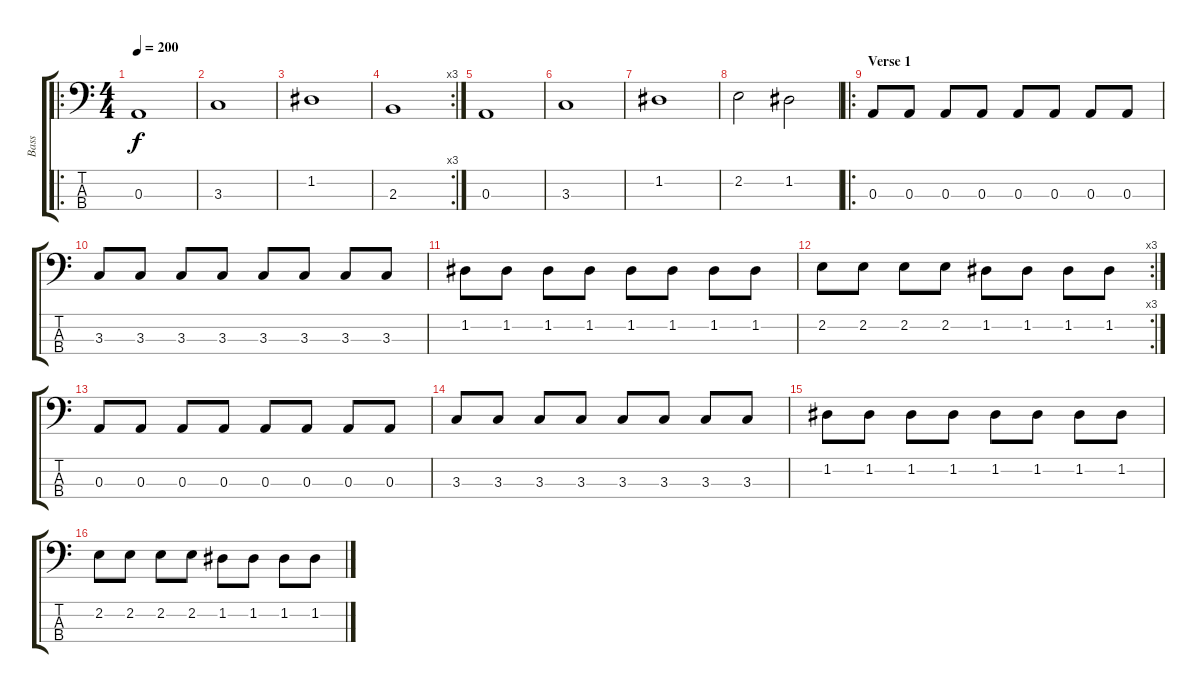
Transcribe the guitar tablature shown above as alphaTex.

\track ("Bass" "Bass") {instrument electricbassfinger}
\staff {score tabs}
\tuning (G2 D2 A1 D1) {hide}
\ro
\ts (4 4)
\tempo 200
\clef f4
\ks c
0.3.1{dy f instrument electricbassfinger} |
3.3.1 |
1.2.1 |
\rc 3
2.3.1 |
0.3.1 |
3.3.1 |
1.2.1 |
2.2.2 1.2.2 |
\ro
\section ("" "Verse 1")
0.3.8 0.3.8 0.3.8 0.3.8 0.3.8 0.3.8 0.3.8 0.3.8 |
3.3.8 3.3.8 3.3.8 3.3.8 3.3.8 3.3.8 3.3.8 3.3.8 |
1.2.8 1.2.8 1.2.8 1.2.8 1.2.8 1.2.8 1.2.8 1.2.8 |
\rc 3
2.2.8 2.2.8 2.2.8 2.2.8 1.2.8 1.2.8 1.2.8 1.2.8 |
0.3.8 0.3.8 0.3.8 0.3.8 0.3.8 0.3.8 0.3.8 0.3.8 |
3.3.8 3.3.8 3.3.8 3.3.8 3.3.8 3.3.8 3.3.8 3.3.8 |
1.2.8 1.2.8 1.2.8 1.2.8 1.2.8 1.2.8 1.2.8 1.2.8 |
2.2.8 2.2.8 2.2.8 2.2.8 1.2.8 1.2.8 1.2.8 1.2.8
